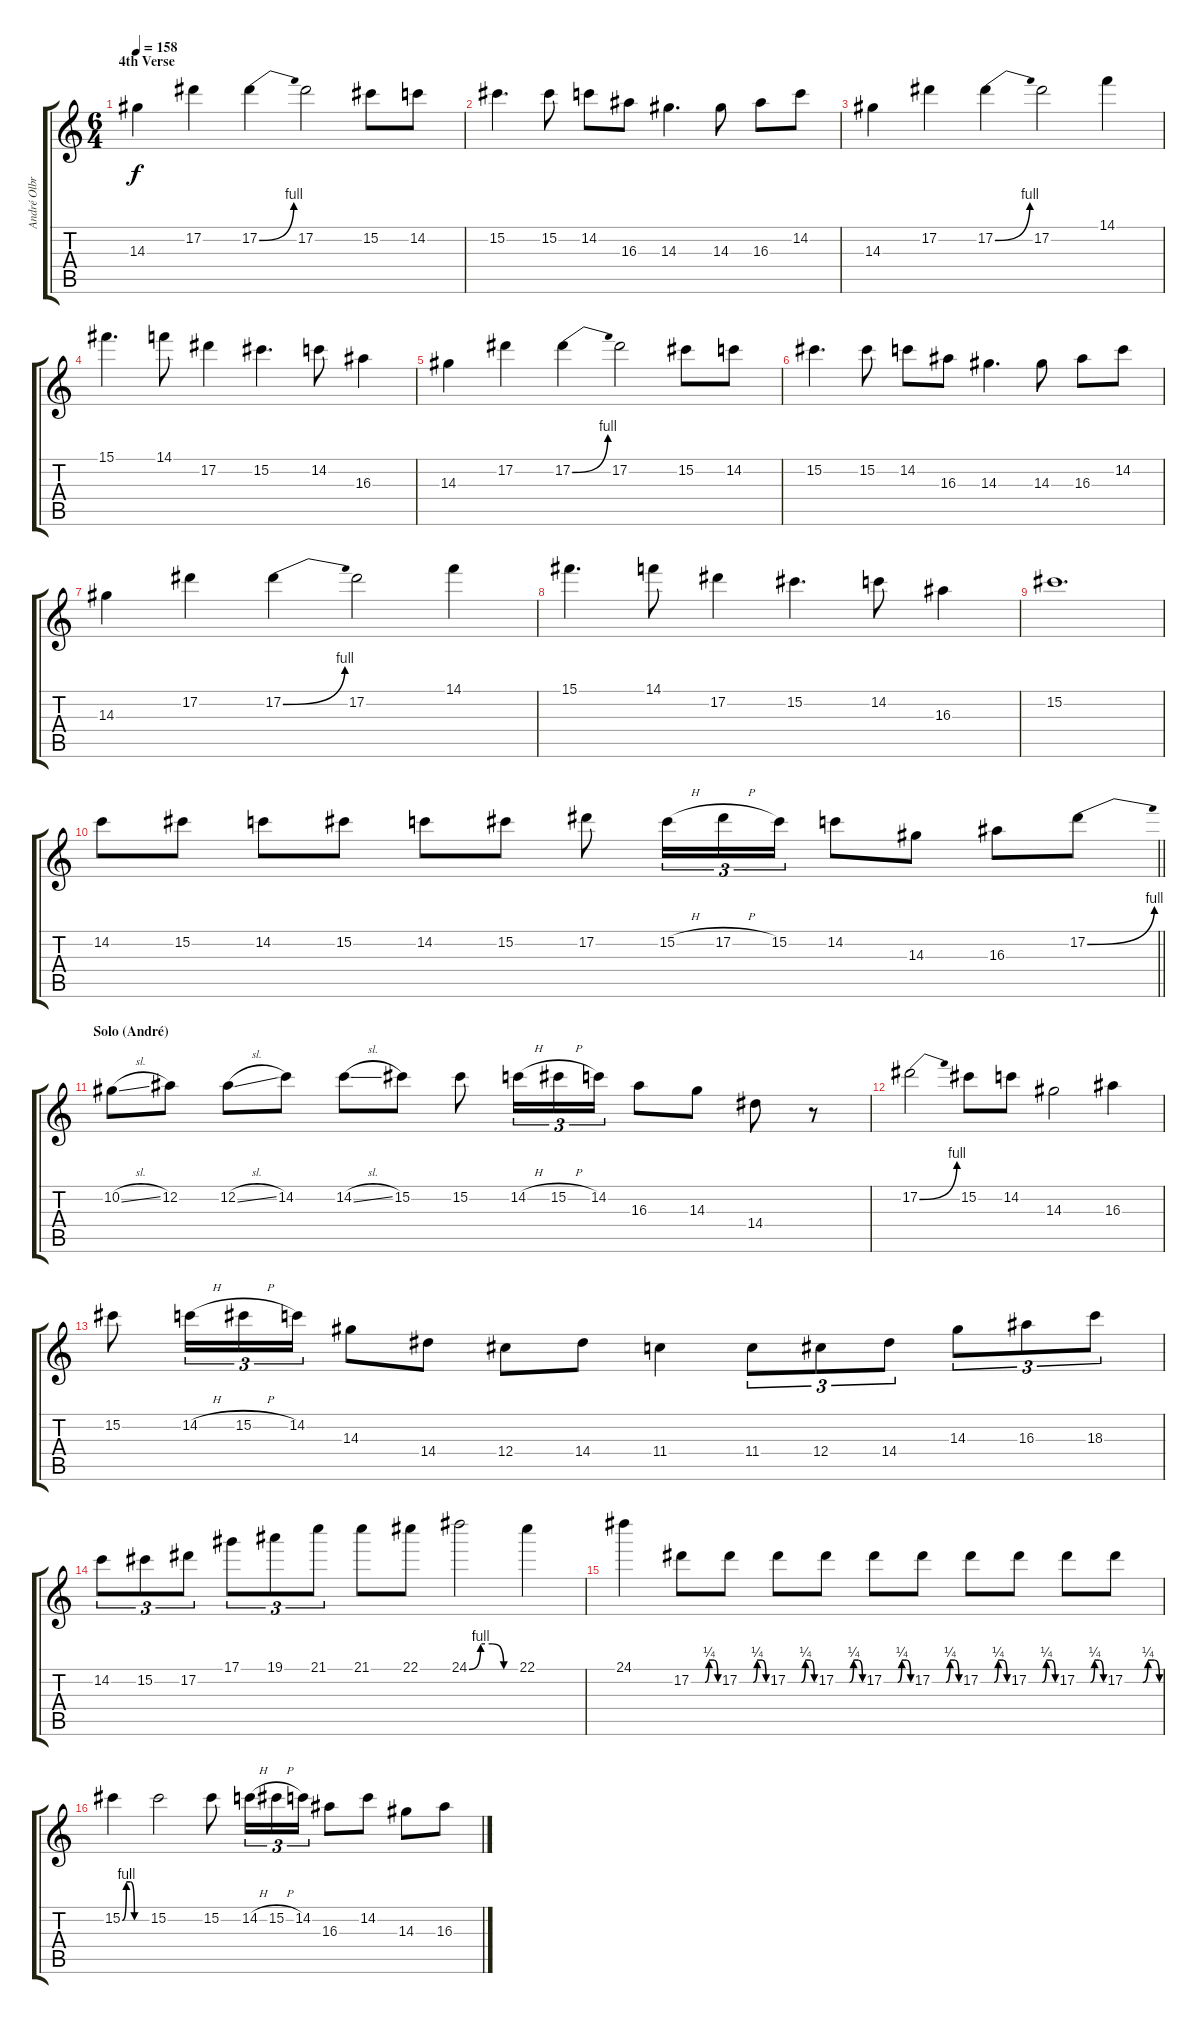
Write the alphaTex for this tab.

\track ("André Olbrich" "André Olbr") {instrument distortionguitar}
\staff {score tabs}
\tuning (Eb4 Bb3 Gb3 Db3 Ab2 Eb2) {hide}
\ts (6 4)
\section ("" "4th Verse")
\tempo 158
\clef g2
\ks c
14.3.4{dy f volume 14 instrument distortionguitar} 17.2.4 17.2{be (bend 0 0 60 4)}.4 17.2.2 15.2.8 14.2.8 |
15.2.4{d} 15.2.8 14.2.8 16.3.8 14.3.4{d} 14.3.8 16.3.8 14.2.8 |
14.3.4 17.2.4 17.2{be (bend 0 0 60 4)}.4 17.2.2 14.1.4 |
15.1.4{d} 14.1.8 17.2.4 15.2.4{d} 14.2.8 16.3.4 |
14.3.4 17.2.4 17.2{be (bend 0 0 60 4)}.4 17.2.2 15.2.8 14.2.8 |
15.2.4{d} 15.2.8 14.2.8 16.3.8 14.3.4{d} 14.3.8 16.3.8 14.2.8 |
14.3.4 17.2.4 17.2{be (bend 0 0 60 4)}.4 17.2.2 14.1.4 |
15.1.4{d} 14.1.8 17.2.4 15.2.4{d} 14.2.8 16.3.4 |
15.2.1{d} |
\barLineRight lightlight
14.2.8{volume 13} 15.2.8 14.2.8 15.2.8 14.2.8 15.2.8 17.2.8 15.2{h}.16{tu (3 2)} 17.2{h}.16{tu (3 2)} 15.2.16{tu (3 2)} 14.2.8 14.3.8 16.3.8 17.2{be (bend 0 0 60 4)}.8 |
\section ("" "Solo (André)")
10.2{sl}.8 12.2.8 12.2{sl}.8 14.2.8 14.2{sl}.8 15.2.8 15.2.8 14.2{h}.16{tu (3 2)} 15.2{h}.16{tu (3 2)} 14.2.16{tu (3 2)} 16.3.8 14.3.8 14.4.8 r.8 |
17.2{be (bend 0 0 60 4)}.2 15.2.8 14.2.8 14.3.2 16.3.4 |
15.2.8 14.2{h}.16{tu (3 2)} 15.2{h}.16{tu (3 2)} 14.2.16{tu (3 2)} 14.3.8 14.4.8 12.4.8 14.4.8 11.4.4 11.4.8{tu (3 2)} 12.4.8{tu (3 2)} 14.4.8{tu (3 2)} 14.3.8{tu (3 2)} 16.3.8{tu (3 2)} 18.3.8{tu (3 2)} |
14.2.8{tu (3 2)} 15.2.8{tu (3 2)} 17.2.8{tu (3 2)} 17.1.8{tu (3 2)} 19.1.8{tu (3 2)} 21.1.8{tu (3 2)} 21.1.8 22.1.8 24.1{be (custom 0 0 15 4 30 4 45 0 60 0)}.2 22.1.4 |
24.1.4 17.2{be (custom 0 0 31 0 40 1 51 1 60 0)}.8 17.2{be (custom 0 0 31 0 40 1 51 1 60 0)}.8 17.2{be (custom 0 0 31 0 40 1 51 1 60 0)}.8 17.2{be (custom 0 0 31 0 40 1 51 1 60 0)}.8 17.2{be (custom 0 0 31 0 40 1 51 1 60 0)}.8 17.2{be (custom 0 0 31 0 40 1 51 1 60 0)}.8 17.2{be (custom 0 0 31 0 40 1 51 1 60 0)}.8 17.2{be (custom 0 0 31 0 40 1 51 1 60 0)}.8 17.2{be (custom 0 0 31 0 40 1 51 1 60 0)}.8 17.2{be (custom 0 0 31 0 40 1 51 1 60 0)}.8 |
15.2{be (custom 0 0 10 4 20 4 30 0 60 0)}.4 15.2.2 15.2.8 14.2{h}.16{tu (3 2)} 15.2{h}.16{tu (3 2)} 14.2.16{tu (3 2)} 16.3.8 14.2.8 14.3.8 16.3.8
